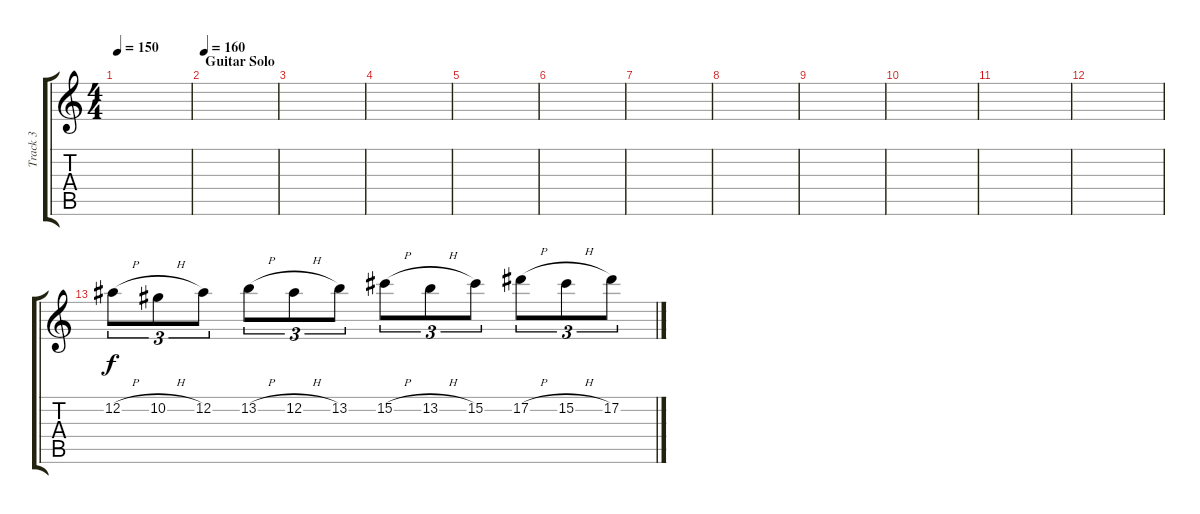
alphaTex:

\track ("Track 3" "Track 3") {instrument distortionguitar}
\staff {score tabs}
\tuning (Eb4 Bb3 Gb3 Db3 Ab2 Eb2) {hide}
\ts (4 4)
\tempo 150
\clef g2
\ks c
|
\section ("" "Guitar Solo")
\tempo 160
|
|
|
|
|
|
|
|
|
|
|
12.2{h}.8{tu (3 2)} 10.2{h}.8{tu (3 2)} 12.2.8{tu (3 2)} 13.2{h}.8{tu (3 2)} 12.2{h}.8{tu (3 2)} 13.2.8{tu (3 2)} 15.2{h}.8{tu (3 2)} 13.2{h}.8{tu (3 2)} 15.2.8{tu (3 2)} 17.2{h}.8{tu (3 2)} 15.2{h}.8{tu (3 2)} 17.2.8{tu (3 2)}
